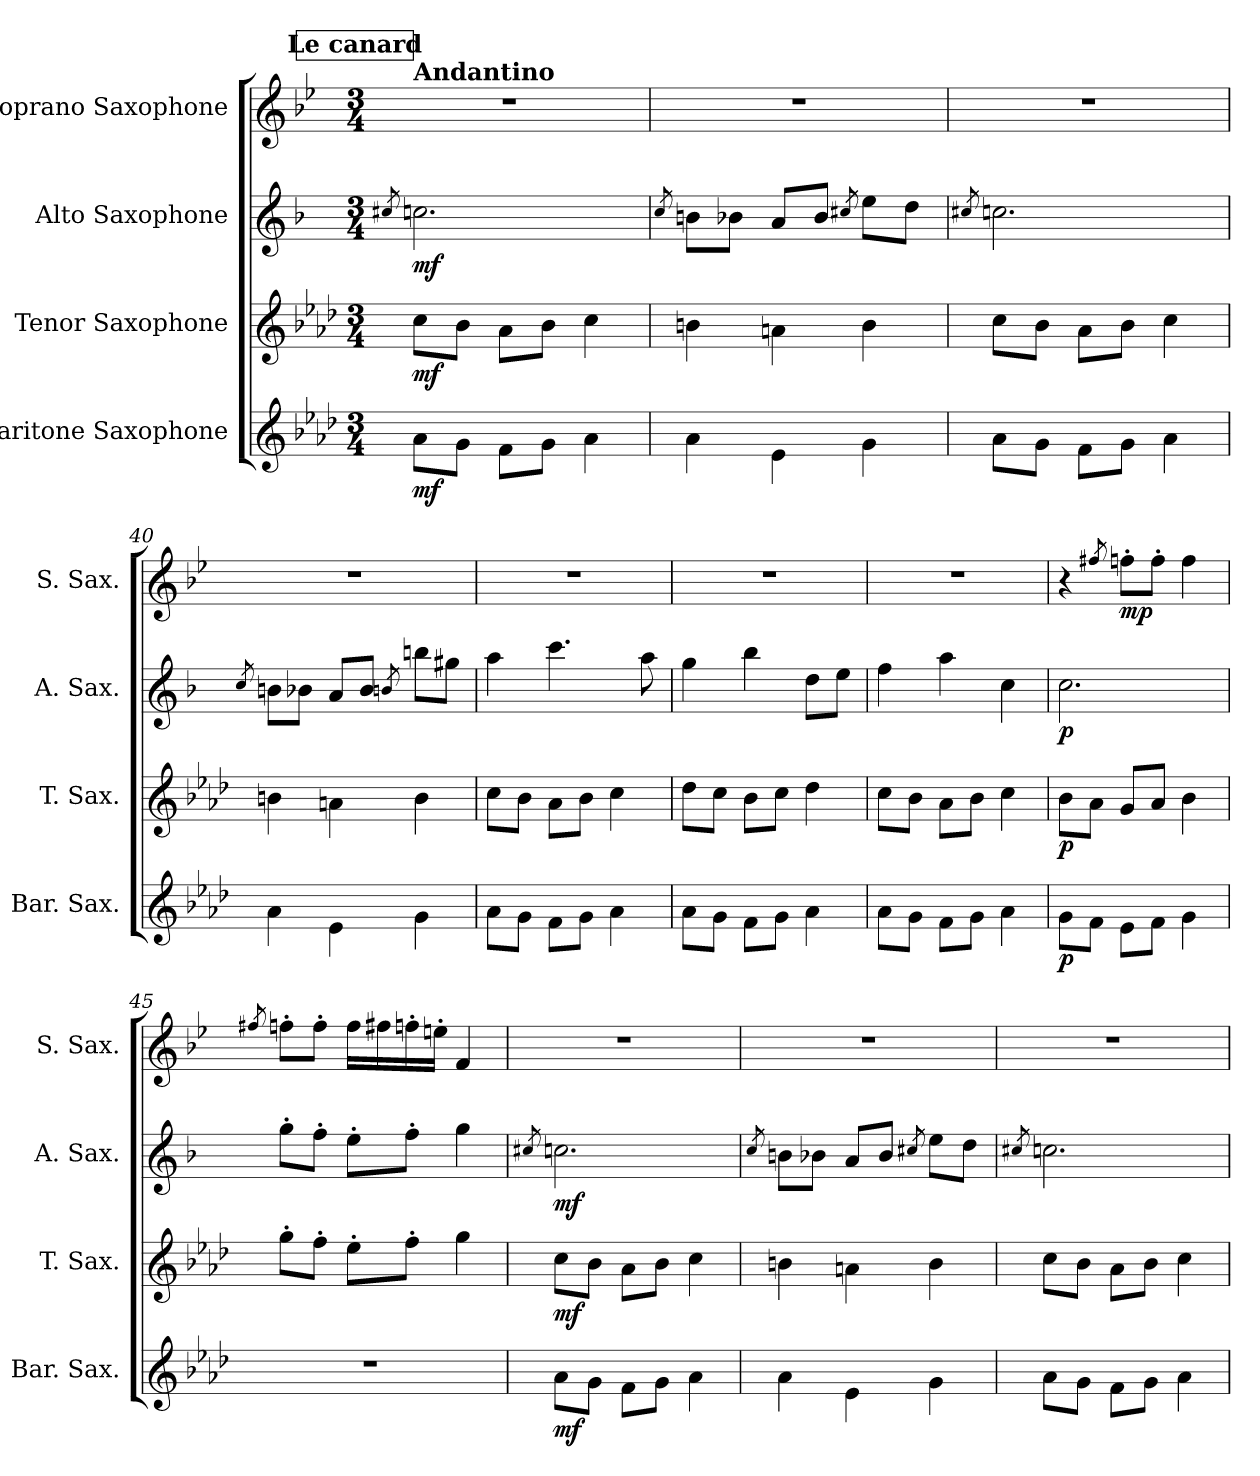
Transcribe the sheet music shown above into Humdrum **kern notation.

**kern	**dynam	**kern	**dynam	**kern	**dynam	**kern	**dynam
*part4	*part4	*part3	*part3	*part2	*part2	*part1	*part1
*staff4	*staff4	*staff3	*staff3	*staff2	*staff2	*staff1	*staff1
*I"Baritone Saxophone	*	*I"Tenor Saxophone	*	*I"Alto Saxophone	*	*I"Soprano Saxophone	*
*I'Bar. Sax.	*	*I'T. Sax.	*	*I'A. Sax.	*	*I'S. Sax.	*
!!LO:LB:g=z
*clefG2	*	*clefG2	*	*clefG2	*	*clefG2	*
*ITrd12c21	*	*ITrd8c14	*	*ITrd5c9	*	*ITrd1c2	*
*k[b-e-a-d-]	*	*k[b-e-a-d-]	*	*k[b-e-a-d-]	*	*k[b-e-a-d-]	*
*M3/4	*	*M3/4	*	*M3/4	*	*M3/4	*
!!LO:REH:place=s1:a:B:fs=13.5337:t=Le canard
=37	=37	=37	=37	=37	=37	=37	=37
.	.	.	.	8qen/	.	.	.
!	!	!	!	!	!	!LO:TX:a:B:t=Andantino	!
!	!LO:DY:b	!	!LO:DY:b	!	!LO:DY:b	!	!
8A-\L	mf	8c\L	mf	2.e-X\	mf	2.r	.
8G\J	.	8B-\J	.	.	.	.	.
8F\L	.	8A-\L	.	.	.	.	.
8G\J	.	8B-\J	.	.	.	.	.
4A-\	.	4c\	.	.	.	.	.
=38	=38	=38	=38	=38	=38	=38	=38
.	.	.	.	8qe-/	.	.	.
4A-\	.	4Bn\	.	8dn\L	.	2.r	.
.	.	.	.	8d-X\J	.	.	.
4E-\	.	4An\	.	8c/L	.	.	.
.	.	.	.	8d-/J	.	.	.
.	.	.	.	8qen/	.	.	.
4G\	.	4B\	.	8g\L	.	.	.
.	.	.	.	8f\J	.	.	.
=39	=39	=39	=39	=39	=39	=39	=39
.	.	.	.	8qen/	.	.	.
8A-\L	.	8c\L	.	2.e-X\	.	2.r	.
8G\J	.	8B-\J	.	.	.	.	.
8F\L	.	8A-\L	.	.	.	.	.
8G\J	.	8B-\J	.	.	.	.	.
4A-\	.	4c\	.	.	.	.	.
=40	=40	=40	=40	=40	=40	=40	=40
.	.	.	.	8qe-/	.	.	.
4A-\	.	4Bn\	.	8dn\L	.	2.r	.
.	.	.	.	8d-X\J	.	.	.
4E-\	.	4An\	.	8c/L	.	.	.
.	.	.	.	8d-/J	.	.	.
.	.	.	.	8qdn/	.	.	.
4G\	.	4B\	.	8ddn\L	.	.	.
.	.	.	.	8bn\J	.	.	.
=41	=41	=41	=41	=41	=41	=41	=41
8A-\L	.	8c\L	.	4cc\	.	2.r	.
8G\J	.	8B-\J	.	.	.	.	.
8F\L	.	8A-\L	.	4.ee-\	.	.	.
8G\J	.	8B-\J	.	.	.	.	.
4A-\	.	4c\	.	.	.	.	.
.	.	.	.	8cc\	.	.	.
!!LO:PB:g=z
=42	=42	=42	=42	=42	=42	=42	=42
8A-\L	.	8d-\L	.	4b-\	.	2.r	.
8G\J	.	8c\J	.	.	.	.	.
8F\L	.	8B-\L	.	4dd-\	.	.	.
8G\J	.	8c\J	.	.	.	.	.
4A-\	.	4d-\	.	8f\L	.	.	.
.	.	.	.	8g\J	.	.	.
=43	=43	=43	=43	=43	=43	=43	=43
8A-\L	.	8c\L	.	4a-\	.	2.r	.
8G\J	.	8B-\J	.	.	.	.	.
8F\L	.	8A-\L	.	4cc\	.	.	.
8G\J	.	8B-\J	.	.	.	.	.
4A-\	.	4c\	.	4e-\	.	.	.
=44	=44	=44	=44	=44	=44	=44	=44
!	!LO:DY:b	!	!LO:DY:b	!	!LO:DY:b	!	!
8G\L	p	8B-\L	p	2.e-\	p	4r	.
8F\J	.	8A-\J	.	.	.	.	.
.	.	.	.	.	.	8qeen/	.
!	!	!	!	!	!	!	!LO:DY:b
8E-\L	.	8G/L	.	.	.	8ee-X'\L	mp
8F\J	.	8A-/J	.	.	.	8ee-'\J	.
4G\	.	4B-\	.	.	.	4ee-\	.
=45	=45	=45	=45	=45	=45	=45	=45
.	.	.	.	.	.	8qeen/	.
2.r	.	8g'\L	.	8b-'\L	.	8ee-X'\L	.
.	.	8f'\J	.	8a-'\J	.	8ee-'\J	.
.	.	8e-'\L	.	8g'\L	.	16ee-\LL	.
.	.	.	.	.	.	16een\	.
.	.	8f'\J	.	8a-'\J	.	16ee-X'\	.
.	.	.	.	.	.	16ddn'\JJ	.
.	.	4g\	.	4b-\	.	4e-/	.
=46	=46	=46	=46	=46	=46	=46	=46
.	.	.	.	8qen/	.	.	.
!	!LO:DY:b	!	!LO:DY:b	!	!LO:DY:b	!	!
8A-\L	mf	8c\L	mf	2.e-X\	mf	2.r	.
8G\J	.	8B-\J	.	.	.	.	.
8F\L	.	8A-\L	.	.	.	.	.
8G\J	.	8B-\J	.	.	.	.	.
4A-\	.	4c\	.	.	.	.	.
=47	=47	=47	=47	=47	=47	=47	=47
.	.	.	.	8qe-/	.	.	.
4A-\	.	4Bn\	.	8dn\L	.	2.r	.
.	.	.	.	8d-X\J	.	.	.
4E-\	.	4An\	.	8c/L	.	.	.
.	.	.	.	8d-/J	.	.	.
.	.	.	.	8qen/	.	.	.
4G\	.	4B\	.	8g\L	.	.	.
.	.	.	.	8f\J	.	.	.
!!LO:LB:g=z
=48	=48	=48	=48	=48	=48	=48	=48
.	.	.	.	8qen/	.	.	.
8A-\L	.	8c\L	.	2.e-X\	.	2.r	.
8G\J	.	8B-\J	.	.	.	.	.
8F\L	.	8A-\L	.	.	.	.	.
8G\J	.	8B-\J	.	.	.	.	.
4A-\	.	4c\	.	.	.	.	.
=	=	=	=	=	=	=	=
*-	*-	*-	*-	*-	*-	*-	*-
